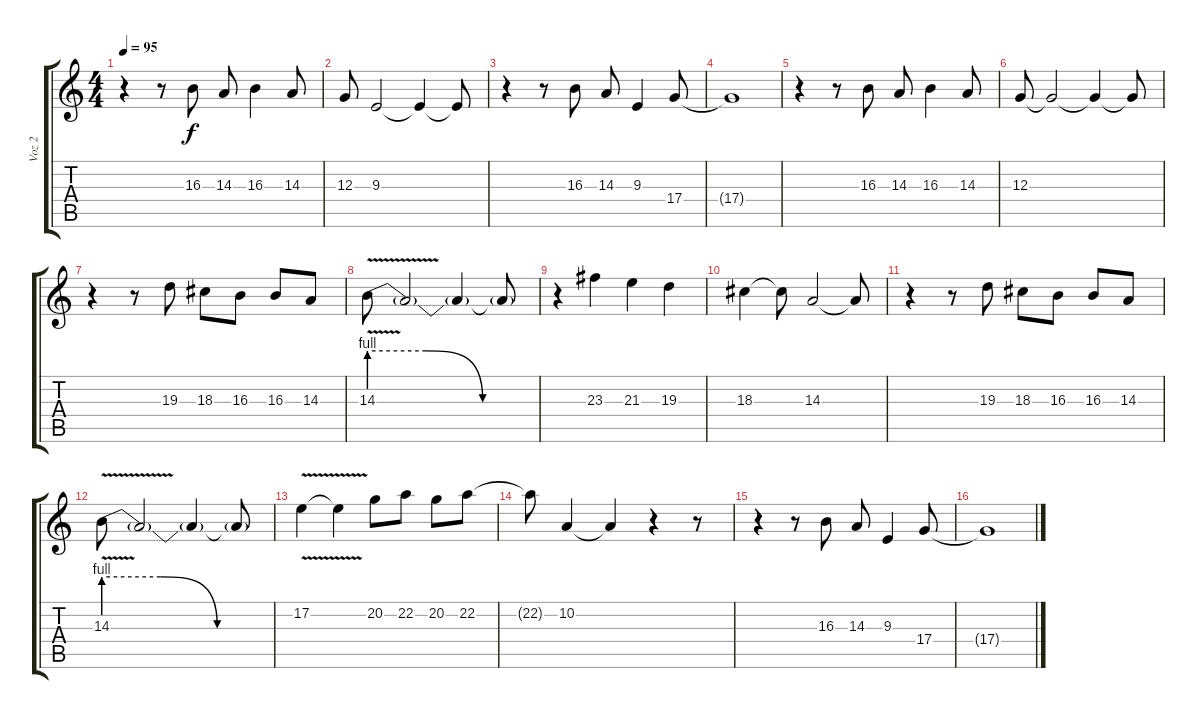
\track ("Voz 2" "Voz 2") {instrument choiraahs}
\staff {score tabs}
\tuning (E4 B3 G3 D3 A2 E2) {hide}
\ts (4 4)
\tempo 95
\clef g2
\ks c
r.4{dy f} r.8 16.3.8 14.3.8 16.3.4 14.3.8 |
12.3.8 9.3.2 9.3{t}.4 9.3{t}.8 |
r.4 r.8 16.3.8 14.3.8 9.3.4 17.4.8 |
17.4{t}.1 |
r.4 r.8 16.3.8 14.3.8 16.3.4 14.3.8 |
12.3.8 12.3{t}.2 12.3{t}.4 12.3{t}.8 |
r.4 r.8 19.3.8 18.3.8 16.3.8 16.3.8 14.3.8 |
14.3{be (custom 0 4 20 4 40 0 60 0) v}.8 14.3{t}.2 14.3{t}.4 14.3{t}.8 |
r.4 23.3.4 21.3.4 19.3.4 |
18.3.4 18.3{t}.8 14.3.2 14.3{t}.8 |
r.4 r.8 19.3.8 18.3.8 16.3.8 16.3.8 14.3.8 |
14.3{be (custom 0 4 20 4 40 0 60 0) v}.8 14.3{t}.2 14.3{t}.4 14.3{t}.8 |
17.2{v}.4 17.2{t}.4 20.2.8 22.2.8 20.2.8 22.2.8 |
22.2{t}.8 10.2.4 10.2{t}.4 r.4 r.8 |
r.4 r.8 16.3.8 14.3.8 9.3.4 17.4.8 |
17.4{t}.1
